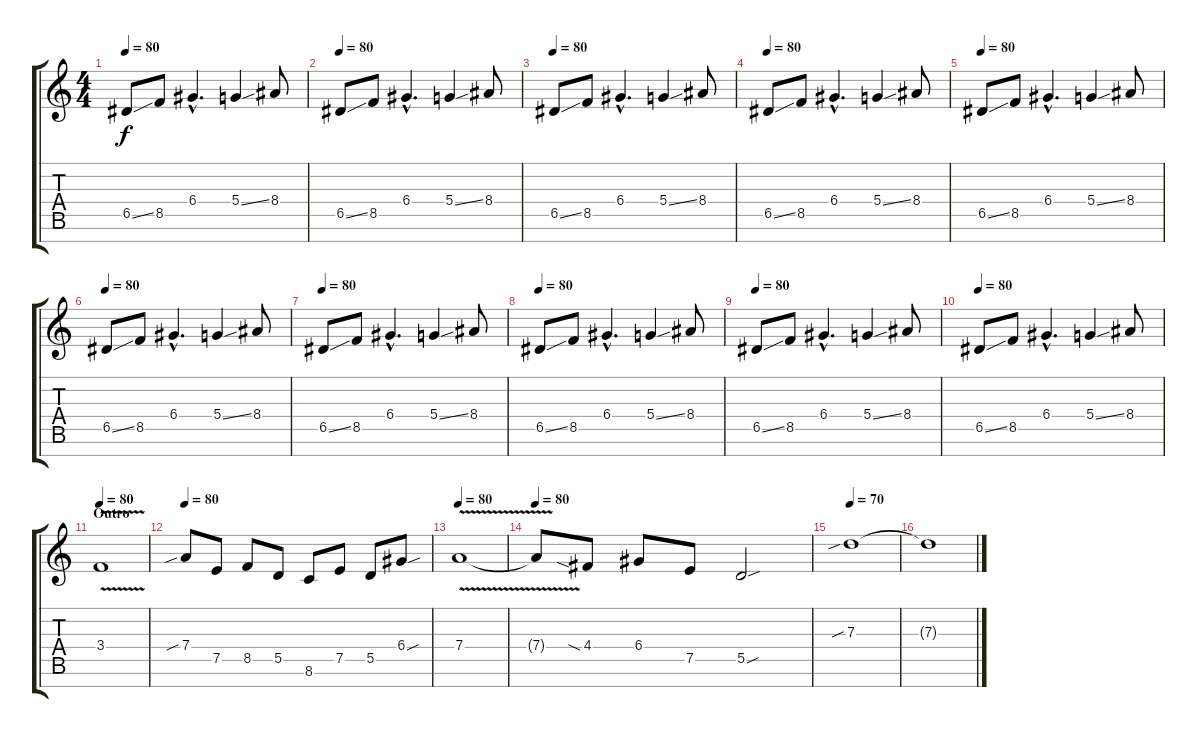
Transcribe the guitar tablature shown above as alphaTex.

\track "" {instrument distortionguitar}
\staff {score tabs}
\tuning (E4 B3 G3 D3 A2 E2 B1) {hide}
\ts (4 4)
\tempo 80
\clef g2
\ks c
6.5{ss}.8{dy f} 8.5.8 6.4{hac}.4{d} 5.4{ss}.4 8.4.8 |
\tempo 80
6.5{ss}.8 8.5.8 6.4{hac}.4{d} 5.4{ss}.4 8.4.8 |
\tempo 80
6.5{ss}.8 8.5.8 6.4{hac}.4{d} 5.4{ss}.4 8.4.8 |
\tempo 80
6.5{ss}.8 8.5.8 6.4{hac}.4{d} 5.4{ss}.4 8.4.8 |
\tempo 80
6.5{ss}.8 8.5.8 6.4{hac}.4{d} 5.4{ss}.4 8.4.8 |
\tempo 80
6.5{ss}.8 8.5.8 6.4{hac}.4{d} 5.4{ss}.4 8.4.8 |
\tempo 80
6.5{ss}.8 8.5.8 6.4{hac}.4{d} 5.4{ss}.4 8.4.8 |
\tempo 80
6.5{ss}.8 8.5.8 6.4{hac}.4{d} 5.4{ss}.4 8.4.8 |
\tempo 80
6.5{ss}.8 8.5.8 6.4{hac}.4{d} 5.4{ss}.4 8.4.8 |
\tempo 80
6.5{ss}.8 8.5.8 6.4{hac}.4{d} 5.4{ss}.4 8.4.8 |
\section ("" "Outro")
\tempo 80
3.4{v}.1 |
\tempo 80
7.4{sib}.8 7.5.8 8.5.8 5.5.8 8.6.8 7.5.8 5.5.8 6.4{sou}.8 |
\tempo 80
7.4{v}.1 |
\tempo 80
7.4{t}.8 4.4{sia}.8 6.4.8 7.5.8 5.5{sou}.2 |
\tempo 70
7.3{sib}.1 |
7.3{t}.1
